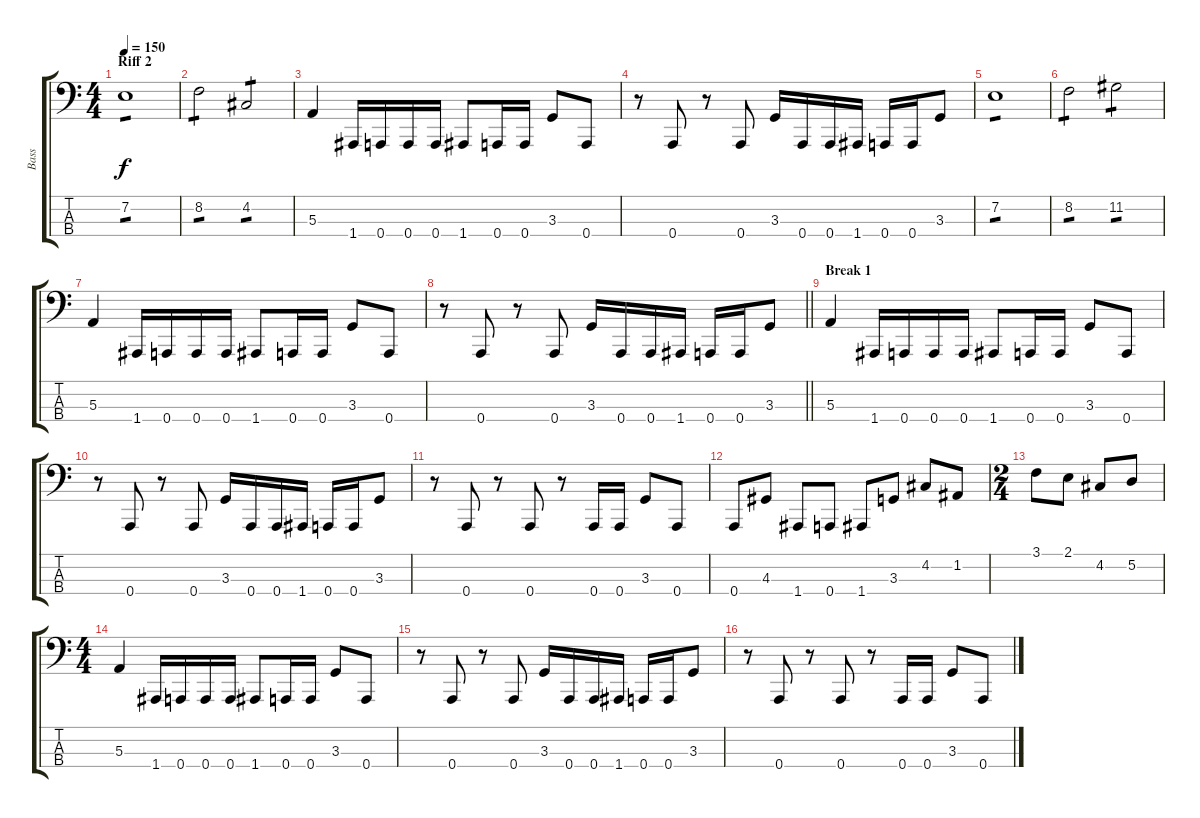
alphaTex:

\track ("Bass" "Bass") {instrument electricbassfinger}
\staff {score tabs}
\tuning (D2 A1 E1 A0) {hide}
\ts (4 4)
\section ("" "Riff 2")
\tempo 150
\clef f4
\ks c
7.2.1{tp 1 dy f} |
8.2.2{tp 1} 4.2.2{tp 1} |
5.3.4 1.4.16 0.4.16 0.4.16 0.4.16 1.4.8 0.4.16 0.4.16 3.3.8 0.4.8 |
r.8 0.4.8 r.8 0.4.8 3.3.16 0.4.16 0.4.16 1.4.16 0.4.16 0.4.16 3.3.8 |
7.2.1{tp 1} |
8.2.2{tp 1} 11.2.2{tp 1} |
5.3.4 1.4.16 0.4.16 0.4.16 0.4.16 1.4.8 0.4.16 0.4.16 3.3.8 0.4.8 |
\barLineRight lightlight
r.8 0.4.8 r.8 0.4.8 3.3.16 0.4.16 0.4.16 1.4.16 0.4.16 0.4.16 3.3.8 |
\section ("" "Break 1")
5.3.4 1.4.16 0.4.16 0.4.16 0.4.16 1.4.8 0.4.16 0.4.16 3.3.8 0.4.8 |
r.8 0.4.8 r.8 0.4.8 3.3.16 0.4.16 0.4.16 1.4.16 0.4.16 0.4.16 3.3.8 |
r.8 0.4.8 r.8 0.4.8 r.8 0.4.16 0.4.16 3.3.8 0.4.8 |
0.4.8 4.3.8 1.4.8 0.4.8 1.4.8 3.3.8 4.2.8 1.2.8 |
\ts (2 4)
3.1.8 2.1.8 4.2.8 5.2.8 |
\ts (4 4)
5.3.4 1.4.16 0.4.16 0.4.16 0.4.16 1.4.8 0.4.16 0.4.16 3.3.8 0.4.8 |
r.8 0.4.8 r.8 0.4.8 3.3.16 0.4.16 0.4.16 1.4.16 0.4.16 0.4.16 3.3.8 |
r.8 0.4.8 r.8 0.4.8 r.8 0.4.16 0.4.16 3.3.8 0.4.8
